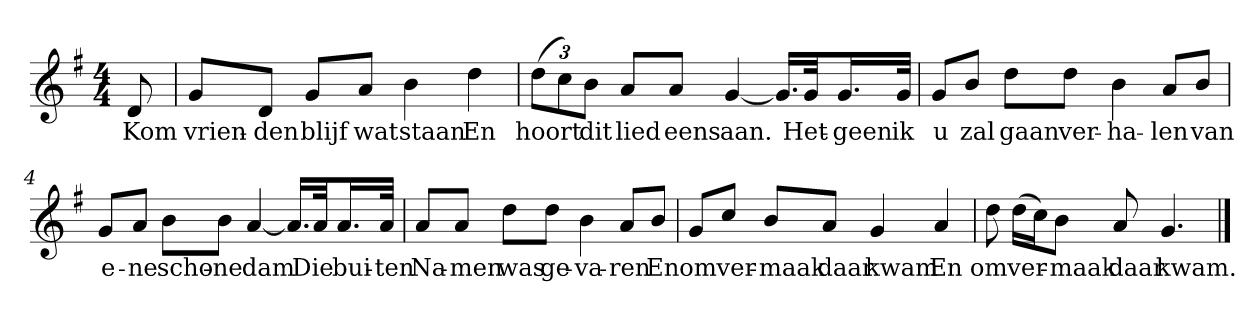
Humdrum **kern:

**kern	**text
*part1	*part1
*staff1	*staff1
*clefG2	*
*k[f#]	*
*G:	*
*M4/4	*
*MM120	*
=	=
8d	Kom
=1	=1
8g/L	vrien-
8d/J	-den
8g/L	blijf
8a/J	wat
4b	staan
4dd	En
=2	=2
(12dd\L	hoort
12cc\)	.
12b\J	dit
8a/L	lied
8a/J	eens
[4g	aan.
16.g/LL]	.
32g/Jk	Het-
16.g/L	-geen
32g/JJk	ik
=3	=3
8g/L	u
8b/J	zal
8dd\L	gaan
8dd\J	ver-
4b	-ha-
8a/L	-len
8b/J	van
=4	=4
8g/L	e-
8a/J	-ne
8b\L	scho-
8b\J	-ne
[4a	dam
16.a/LL]	.
32a/Jk	Die
16.a/L	bui-
32a/JJk	-ten
=5	=5
8a/L	Na-
8a/J	-men
8dd\L	was
8dd\J	ge-
4b	-va-
8a/L	-ren
8b/J	En
=6	=6
8g/L	om
8cc/J	ver-
8b/L	-maak
8a/J	daar
4g	kwam
4a	En
=7	=7
8dd	om
(16dd\LL	ver-
16cc\J)	.
8b\J	-maak
8a	daar
4.g	kwam.
==	==
*-	*-
